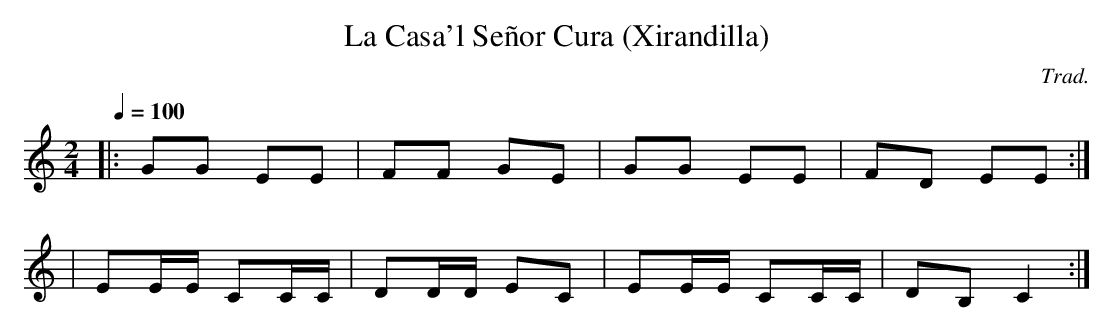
X:1
T:La Casa'l Señor Cura (Xirandilla)
C:Trad.
M:2/4
L:1/8
Q:1/4=100
K:C
|: GG EE|FF GE|GG EE|FD EE :|
|EE/E/ CC/C/|DD/D/ EC|EE/E/ CC/C/|DB, C2 :|
